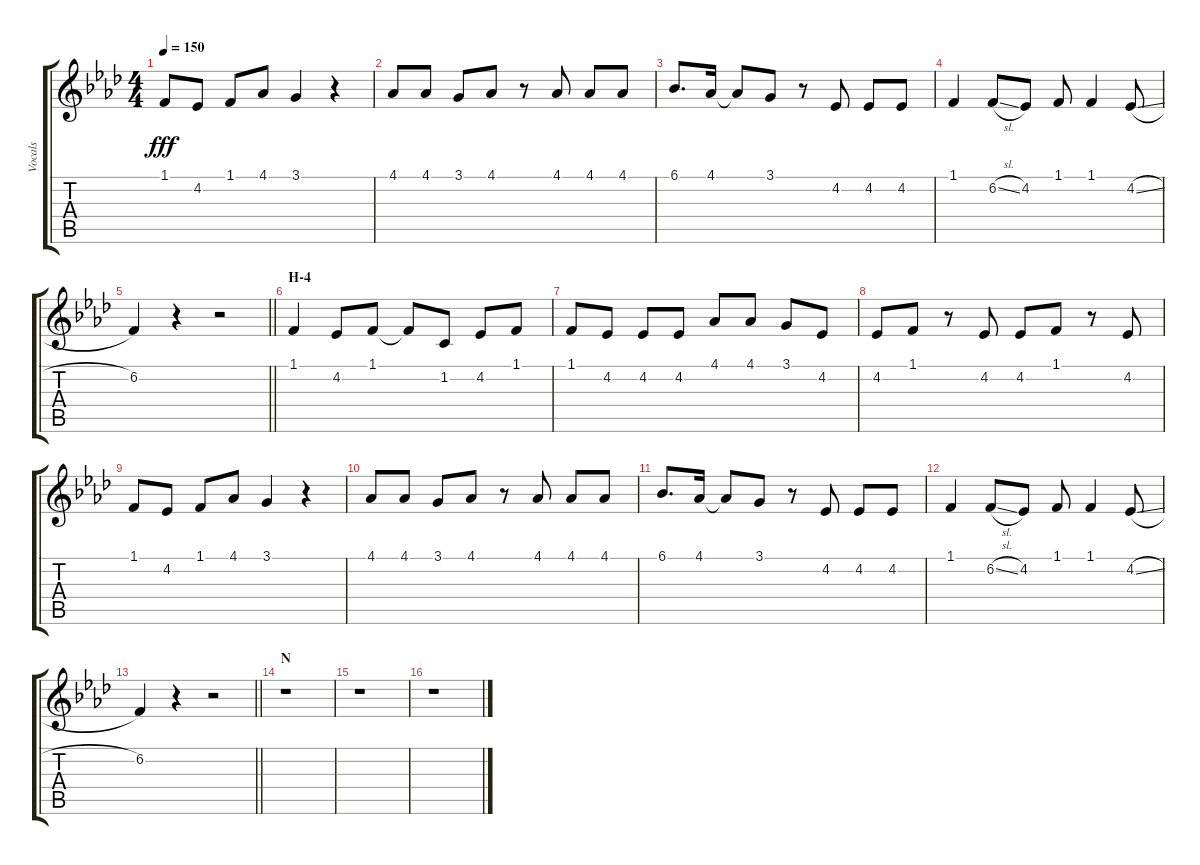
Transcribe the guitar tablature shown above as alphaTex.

\track ("Vocals" "Vocals") {instrument voiceoohs}
\staff {score tabs}
\tuning (E4 B3 G3 D3 A2 E2) {hide}
\ts (4 4)
\tempo 150
\clef g2
\ks ab
1.1.8{dy fff} 4.2.8 1.1.8 4.1.8 3.1.4 r.4 |
4.1.8 4.1.8 3.1.8 4.1.8 r.8 4.1.8 4.1.8 4.1.8 |
6.1.8{d} 4.1.16 4.1{t}.8 3.1.8 r.8 4.2.8 4.2.8 4.2.8 |
1.1.4 6.2{sl}.8 4.2.8 1.1.8 1.1.4 4.2{sl}.8 |
\barLineRight lightlight
6.2.4 r.4 r.2 |
\section ("" "H-4")
1.1.4 4.2.8 1.1.8 1.1{t}.8 1.2.8 4.2.8 1.1.8 |
1.1.8 4.2.8 4.2.8 4.2.8 4.1.8 4.1.8 3.1.8 4.2.8 |
4.2.8 1.1.8 r.8 4.2.8 4.2.8 1.1.8 r.8 4.2.8 |
1.1.8 4.2.8 1.1.8 4.1.8 3.1.4 r.4 |
4.1.8 4.1.8 3.1.8 4.1.8 r.8 4.1.8 4.1.8 4.1.8 |
6.1.8{d} 4.1.16 4.1{t}.8 3.1.8 r.8 4.2.8 4.2.8 4.2.8 |
1.1.4 6.2{sl}.8 4.2.8 1.1.8 1.1.4 4.2{sl}.8 |
\barLineRight lightlight
6.2.4 r.4 r.2 |
\section ("" "N")
r.1 |
r.1 |
r.1
